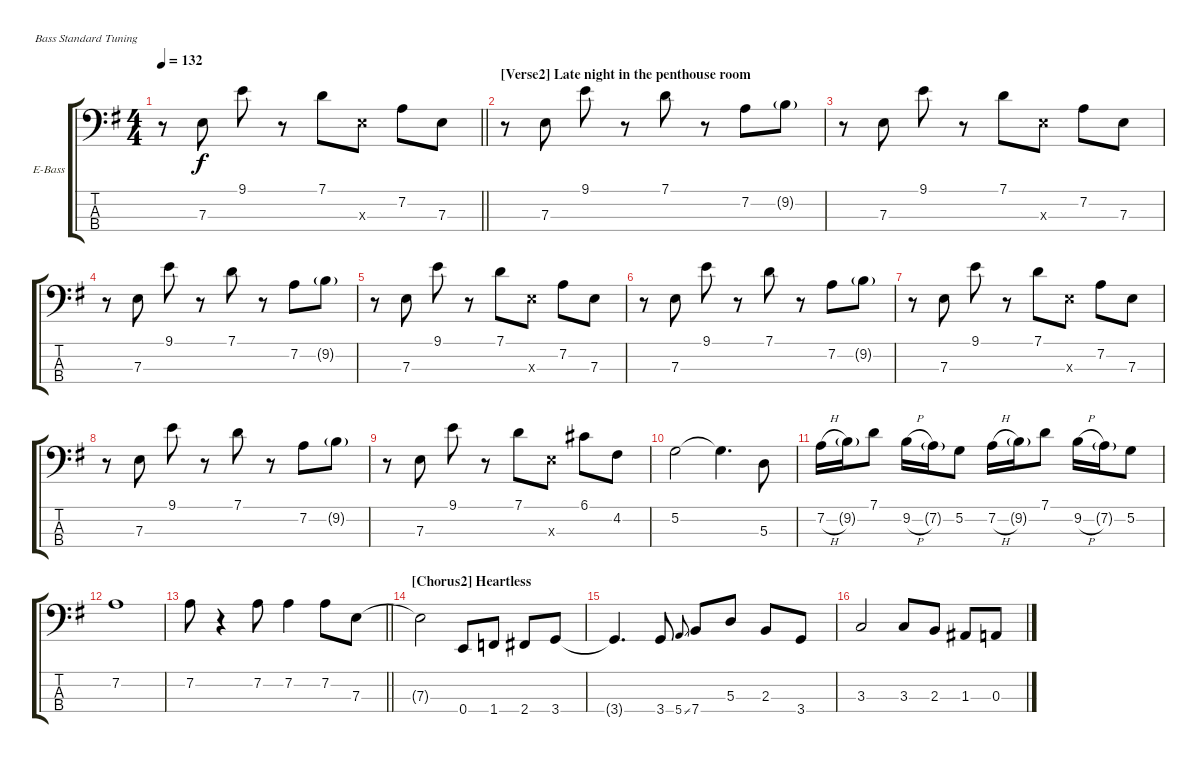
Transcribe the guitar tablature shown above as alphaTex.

\bracketExtendMode groupsimilarinstruments
\firstSystemTrackNameOrientation horizontal
\otherSystemsTrackNameOrientation horizontal
\track ("Electric Bass" "E-Bass") {instrument electricbassfinger}
\staff {score tabs}
\tuning (G2 D2 A1 E1)
\ts (4 4)
\tempo 132
\clef f4
\barLineRight lightlight
\ks g
r.8{dy f} 7.3.8 9.1.8 r.8 7.1.8 7.3{x}.8 7.2.8 7.3.8 |
\section ("" "[Verse2] Late night in the penthouse room")
r.8 7.3.8 9.1.8 r.8 7.1.8 r.8 7.2.8 9.2{g}.8 |
r.8 7.3.8 9.1.8 r.8 7.1.8 7.3{x}.8 7.2.8 7.3.8 |
r.8 7.3.8 9.1.8 r.8 7.1.8 r.8 7.2.8 9.2{g}.8 |
r.8 7.3.8 9.1.8 r.8 7.1.8 7.3{x}.8 7.2.8 7.3.8 |
r.8 7.3.8 9.1.8 r.8 7.1.8 r.8 7.2.8 9.2{g}.8 |
r.8 7.3.8 9.1.8 r.8 7.1.8 7.3{x}.8 7.2.8 7.3.8 |
r.8 7.3.8 9.1.8 r.8 7.1.8 r.8 7.2.8 9.2{g}.8 |
r.8 7.3.8 9.1.8 r.8 7.1.8 7.3{x}.8 6.1.8 4.2.8 |
5.2.2 5.2{t}.4{d} 5.3.8 |
7.2{h}.16 9.2{g}.16 7.1.8 9.2{h}.16 7.2{g}.16 5.2.8 7.2{h}.16 9.2{g}.16 7.1.8 9.2{h}.16 7.2{g}.16 5.2.8 |
7.2.1 |
\barLineRight lightlight
7.2.8 r.4 7.2.8 7.2.4 7.2.8 7.3.8 |
\section ("" "[Chorus2] Heartless")
7.3{t}.2 0.4.8 1.4.8 2.4.8 3.4.8 |
3.4{t}.4{d} 3.4.8 5.4{ss}.8{gr onbeat} 7.4.8 5.3.8 2.3.8 3.4.8 |
3.3.2 3.3.8 2.3.8 1.3.8 0.3.8
